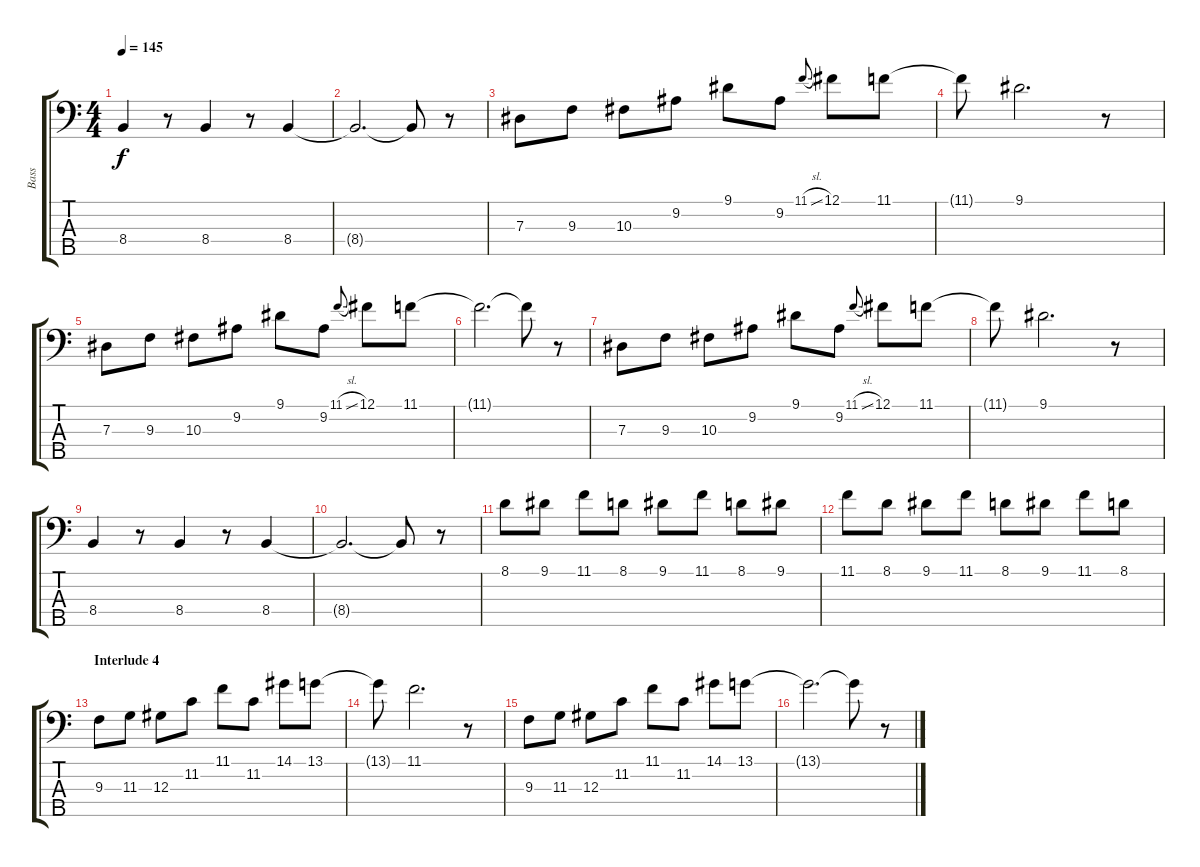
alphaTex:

\track ("Bass" "Bass") {instrument electricbasspick}
\staff {score tabs}
\tuning (Gb2 Db2 Ab1 Eb1 Bb0) {hide}
\ts (4 4)
\tempo 145
\clef f4
\ks c
8.4.4{dy f} r.8 8.4.4 r.8 8.4.4 |
8.4{t}.2{d} 8.4{t}.8 r.8 |
7.3.8 9.3.8 10.3.8 9.2.8 9.1.8 9.2.8 11.1{sl}.8{gr onbeat} 12.1.8 11.1.8 |
11.1{t}.8 9.1.2{d} r.8 |
7.3.8 9.3.8 10.3.8 9.2.8 9.1.8 9.2.8 11.1{sl}.8{gr onbeat} 12.1.8 11.1.8 |
11.1{t}.2{d} 11.1{t}.8 r.8 |
7.3.8 9.3.8 10.3.8 9.2.8 9.1.8 9.2.8 11.1{sl}.8{gr onbeat} 12.1.8 11.1.8 |
11.1{t}.8 9.1.2{d} r.8 |
8.4.4 r.8 8.4.4 r.8 8.4.4 |
8.4{t}.2{d} 8.4{t}.8 r.8 |
8.1.8 9.1.8 11.1.8 8.1.8 9.1.8 11.1.8 8.1.8 9.1.8 |
11.1.8 8.1.8 9.1.8 11.1.8 8.1.8 9.1.8 11.1.8 8.1.8 |
\section ("" "Interlude 4")
9.3.8 11.3.8 12.3.8 11.2.8 11.1.8 11.2.8 14.1.8 13.1.8 |
13.1{t}.8 11.1.2{d} r.8 |
9.3.8 11.3.8 12.3.8 11.2.8 11.1.8 11.2.8 14.1.8 13.1.8 |
13.1{t}.2{d} 13.1{t}.8 r.8
